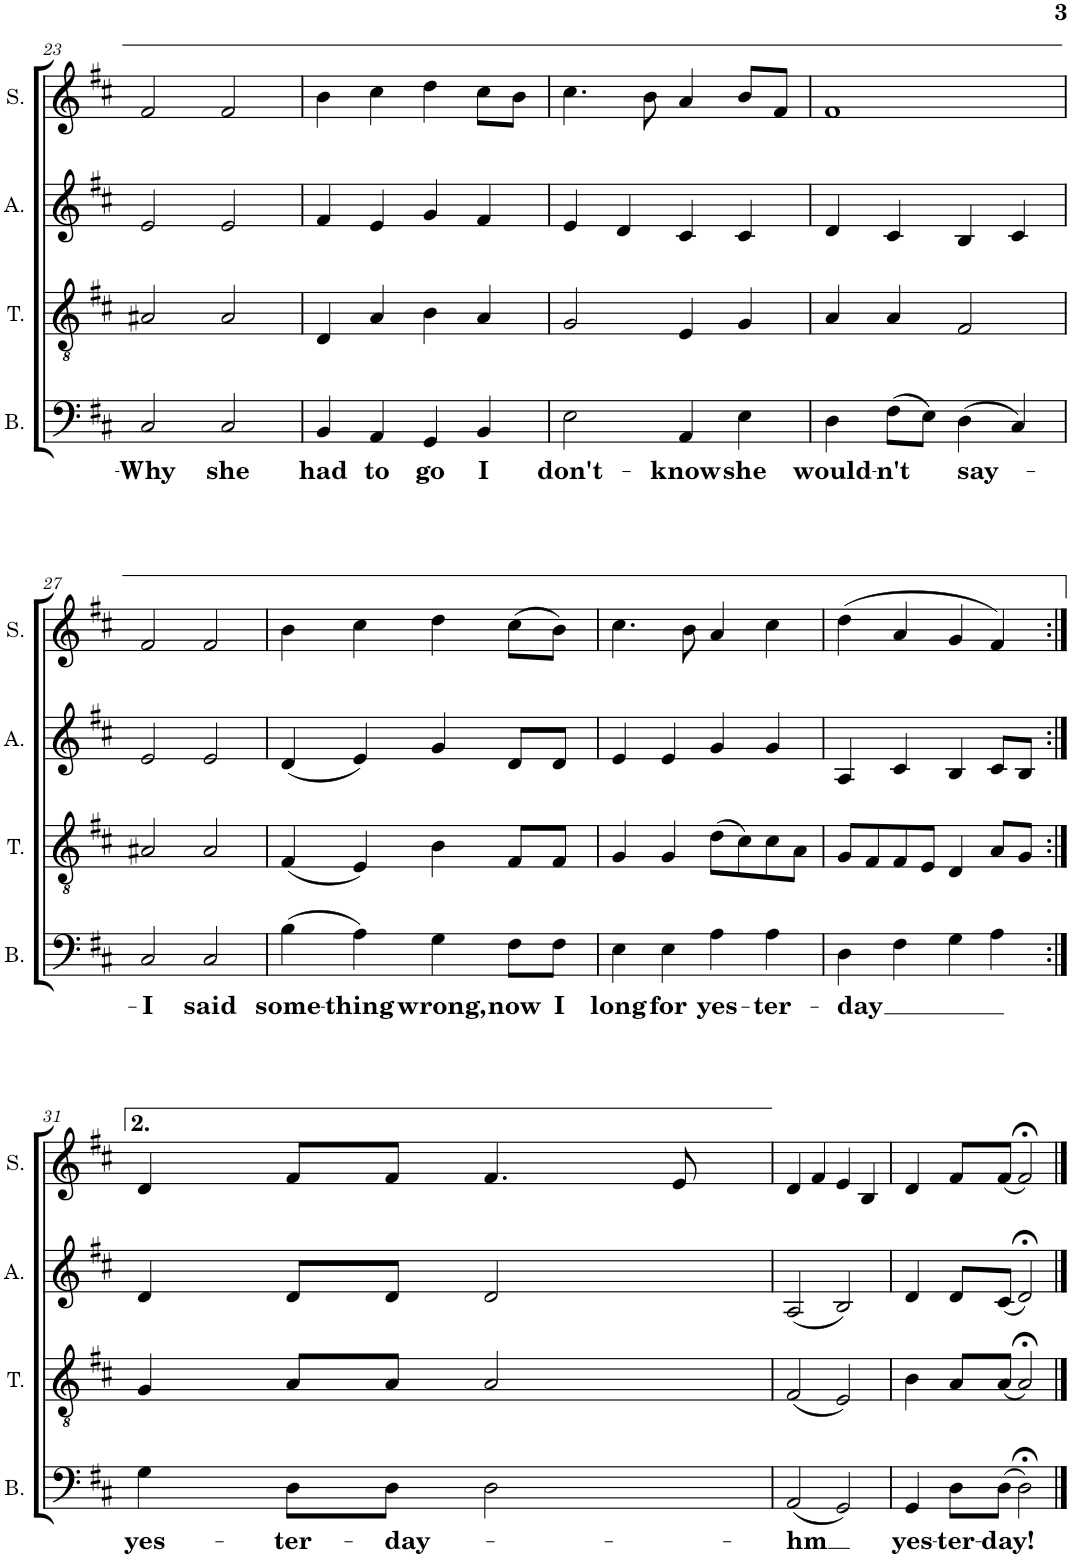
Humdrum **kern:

**kern	**text	**kern	**kern	**kern
*part4	*part4	*part3	*part2	*part1
*staff4	*staff4	*staff3	*staff2	*staff1
*I"Bass	*	*I"Tenor	*I"Alto	*I"Soprano
*I'B.	*	*I'T.	*I'A.	*I'S.
!!LO:PB:g=z
*clefF4	*	*clefGv2	*clefG2	*clefG2
*k[f#c#]	*	*k[f#c#]	*k[f#c#]	*k[f#c#]
*M2/2	*	*M2/2	*M2/2	*M2/2
=23	=23	=23	=23	=23
!	!LO:LY:b	!	!	!
2C#/	-Why	2A#X/	2e/	2f#/
!	!LO:LY:b	!	!	!
2C#/	she	2A#/	2e/	2f#/
=24	=24	=24	=24	=24
!	!LO:LY:b	!	!	!
4BB/	had	4D/	4f#/	4b\
!	!LO:LY:b	!	!	!
4AA/	to	4A/	4e/	4cc#\
!	!LO:LY:b	!	!	!
4GG/	go	4B\	4g/	4dd\
!	!LO:LY:b	!	!	!
4BB/	I	4A/	4f#/	8cc#\L
.	.	.	.	8b\J
=25	=25	=25	=25	=25
!	!LO:LY:b	!	!	!
2E\	don't-	2G/	4e/	4.cc#\
.	.	.	4d/	.
.	.	.	.	8b\
!	!LO:LY:b	!	!	!
4AA/	-know	4E/	4c#/	4a/
!	!LO:LY:b	!	!	!
4E\	she	4G/	4c#/	8b/L
.	.	.	.	8f#/J
=26	=26	=26	=26	=26
!	!LO:LY:b	!	!	!
4D\	would-	4A/	4d/	1f#
!	!LO:LY:b	!	!	!
(8F#\L	-n't	4A/	4c#/	.
8E\J)	.	.	.	.
!	!LO:LY:b	!	!	!
(4D\	say-	2F#/	4B/	.
4C#/)	.	.	4c#/	.
!!LO:LB:g=z
=27	=27	=27	=27	=27
!	!LO:LY:b	!	!	!
2C#/	-I	2A#X/	2e/	2f#/
!	!LO:LY:b	!	!	!
2C#/	said	2A#/	2e/	2f#/
=28	=28	=28	=28	=28
!	!LO:LY:b	!	!	!
(4B\	some-	(4F#/	(4d/	4b\
!	!LO:LY:b	!	!	!
4A\)	-thing	4E/)	4e/)	4cc#\
!	!LO:LY:b	!	!	!
4G\	wrong,	4B\	4g/	4dd\
!	!LO:LY:b	!	!	!
8F#\L	now	8F#/L	8d/L	(8cc#\L
!	!LO:LY:b	!	!	!
8F#\J	I	8F#/J	8d/J	8b\J)
=29	=29	=29	=29	=29
!	!LO:LY:b	!	!	!
4E\	long	4G/	4e/	4.cc#\
!	!LO:LY:b	!	!	!
4E\	for	4G/	4e/	.
.	.	.	.	8b\
!	!LO:LY:b	!	!	!
4A\	yes-	(8d\L	4g/	4a/
.	.	8c#\)	.	.
!	!LO:LY:b	!	!	!
4A\	-ter-	8c#\	4g/	4cc#\
.	.	8A\J	.	.
=30	=30	=30	=30	=30
!	!LO:LY:b	!	!	!
4D\	-day	8G/L	4A/	(4dd\
.	.	8F#/	.	.
4F#\	.	8F#/	4c#/	4a/
.	.	8E/J	.	.
4G\	.	4D/	4B/	4g/
4A\	.	8A/L	8c#/L	4f#/)
.	.	8G/J	8B/J	.
!!LO:LB:g=z
=31:|!	=31:|!	=31:|!	=31:|!	=31:|!
!	!LO:LY:b	!	!	!
4G\	yes-	4G/	4d/	4d/
!	!LO:LY:b	!	!	!
8D\L	-ter-	8A/L	8d/L	8f#/L
!	!LO:LY:b	!	!	!
8D\J	-day-	8A/J	8d/J	8f#/J
2D\	.	2A/	2d/	4.f#/
.	.	.	.	8e/
=32	=32	=32	=32	=32
!	!LO:LY:b	!	!	!
(2AA/	-hm	(2F#/	(2A/	4d/
.	.	.	.	4f#/
2GG/)	.	2E/)	2B/)	4e/
.	.	.	.	4B/
=33	=33	=33	=33	=33
!	!LO:LY:b	!	!	!
4GG/	yes-	4B\	4d/	4d/
!	!LO:LY:b	!	!	!
8D\L	-ter-	8A/L	8d/L	8f#/L
!	!LO:LY:b	!	!	!
(8D\J	-day!	(8A/J	(8c#/J	(8f#/J
2D;<\)	.	2A;</)	2d;</)	2f#;</)
==	==	==	==	==
*-	*-	*-	*-	*-
